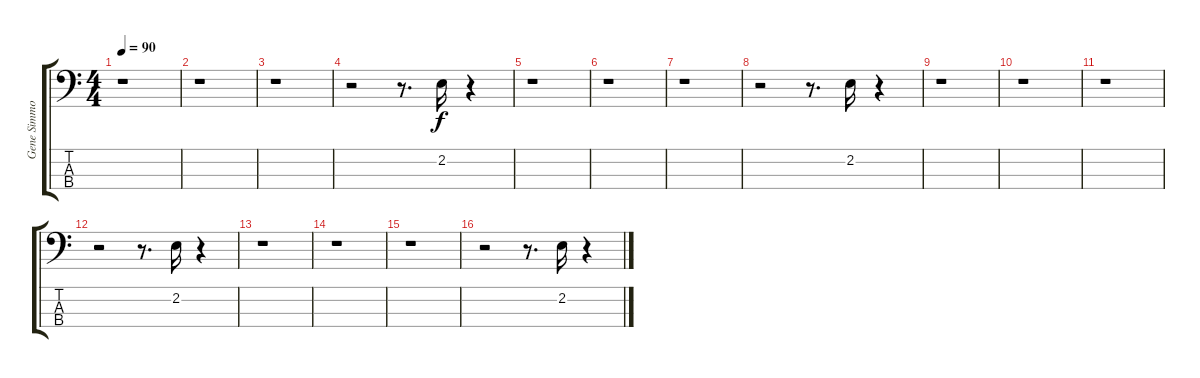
\track ("Gene Simmons" "Gene Simmo") {instrument electricbasspick}
\staff {score tabs}
\tuning (G2 D2 A1 E1) {hide}
\ts (4 4)
\tempo 90
\clef f4
\ks c
r.1{dy f} |
r.1 |
r.1 |
r.2 r.8{d} 2.2.16 r.4 |
r.1 |
r.1 |
r.1 |
r.2 r.8{d} 2.2.16 r.4 |
r.1 |
r.1 |
r.1 |
r.2 r.8{d} 2.2.16 r.4 |
r.1 |
r.1 |
r.1 |
r.2 r.8{d} 2.2.16 r.4
